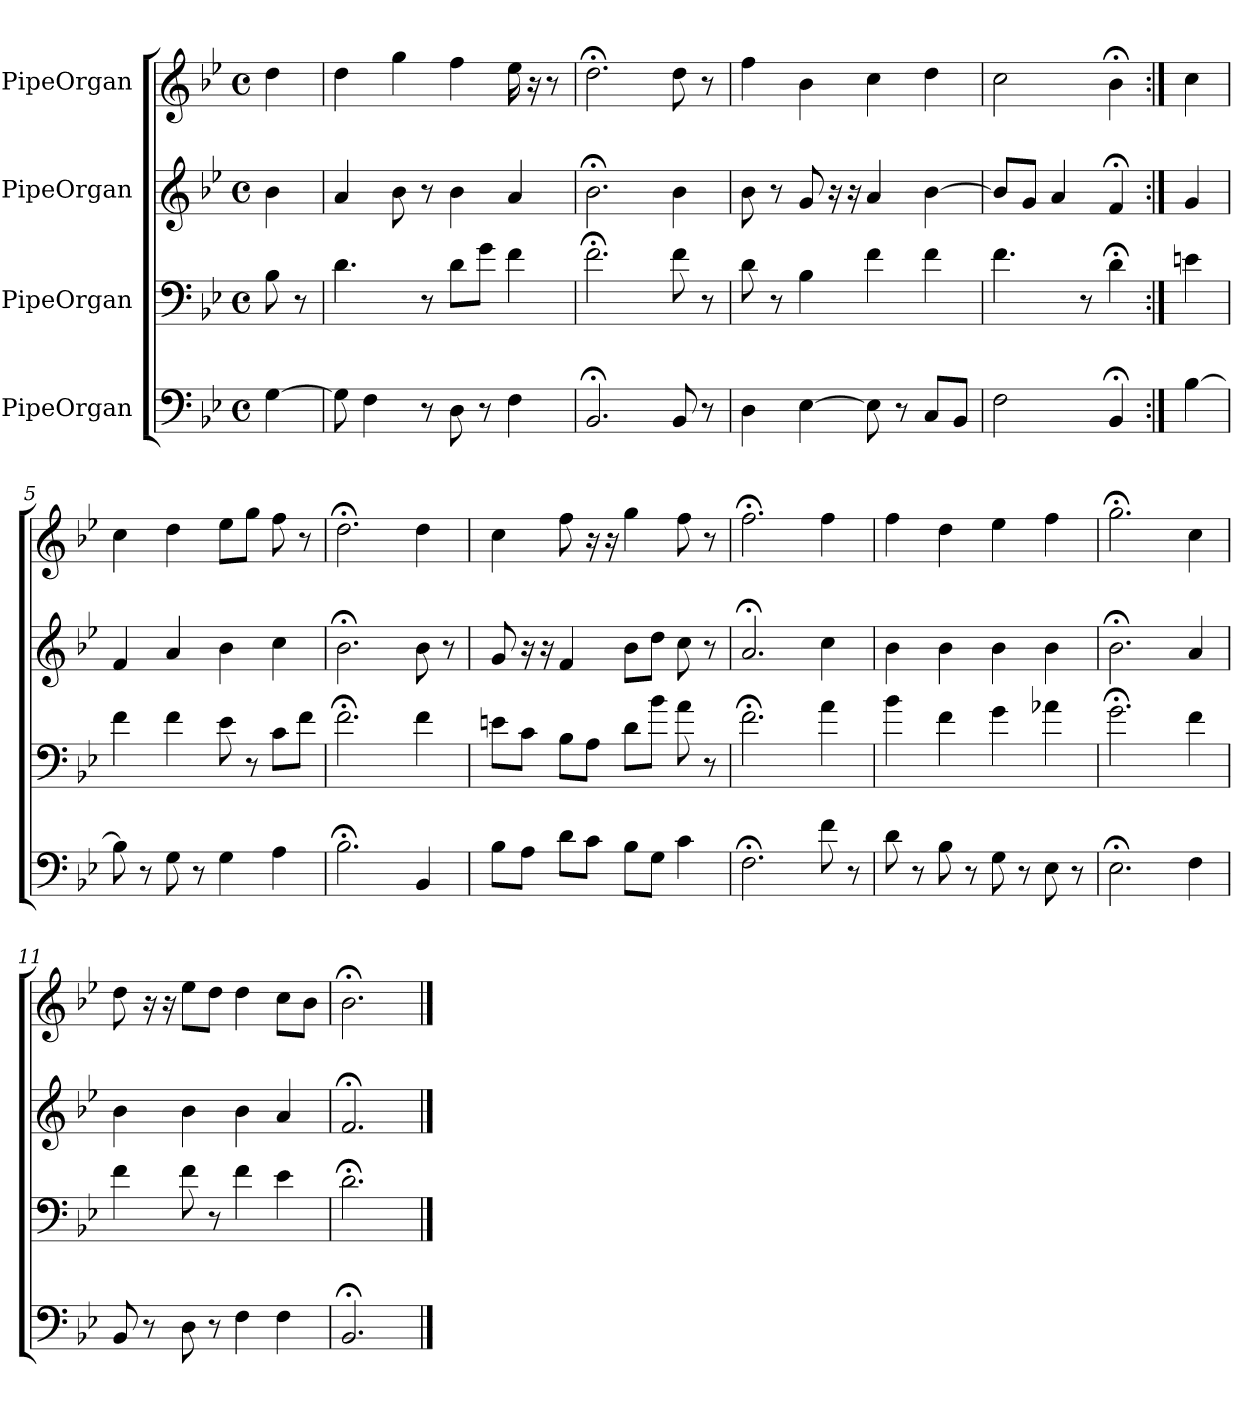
**kern	**kern	**kern	**kern
*part4	*part3	*part2	*part1
*staff4	*staff3	*staff2	*staff1
*I"PipeOrgan	*I"PipeOrgan	*I"PipeOrgan	*I"PipeOrgan
*clefF4	*clefF4	*clefG2	*clefG2
*k[b-e-]	*k[b-e-]	*k[b-e-]	*k[b-e-]
*B-:	*B-:	*B-:	*B-:
*M4/4	*M4/4	*M4/4	*M4/4
*met(c)	*met(c)	*met(c)	*met(c)
*MM56	*MM56	*MM56	*MM56
=	=	=	=
[4G	8B-	4b-	4dd
.	8r	.	.
=1	=1	=1	=1
8G]	4.d	4a	4dd
4F	.	.	.
.	.	8b-	4gg
8r	8r	8r	.
8D	8d\L	4b-	4ff
8r	8g\J	.	.
4F	4f	4a	16ee-
.	.	.	16r
.	.	.	8r
=2	=2	=2	=2
2.BB-;<	2.f;<	2.b-;<	2.dd;<
8BB-	8f	4b-	8dd
8r	8r	.	8r
=3	=3	=3	=3
4D	8d	8b-	4ff
.	8r	8r	.
[4E-	4B-	8g	4b-
.	.	16r	.
.	.	16r	.
8E-]	4f	4a	4cc
8r	.	.	.
8C/L	4f	[4b-	4dd
8BB-/J	.	.	.
=4	=4	=4	=4
2F	4.f	8b-/L]	2cc
.	.	8g/J	.
.	.	4a	.
.	8r	.	.
4BB-;<	4d;<	4f;<	4b-;<
=:|!	=:|!	=:|!	=:|!
[4B-	4en	4g	4cc
=5	=5	=5	=5
8B-]	4f	4f	4cc
8r	.	.	.
8G	4f	4a	4dd
8r	.	.	.
4G	8e-	4b-	8ee-\L
.	8r	.	8gg\J
4A	8c\L	4cc	8ff
.	8f\J	.	8r
=6	=6	=6	=6
2.B-;<	2.f;<	2.b-;<	2.dd;<
4BB-	4f	8b-	4dd
.	.	8r	.
=7	=7	=7	=7
8B-\L	8en\L	8g	4cc
8A\J	8c\J	16r	.
.	.	16r	.
8d\L	8B-\L	4f	8ff
8c\J	8A\J	.	16r
.	.	.	16r
8B-\L	8d\L	8b-\L	4gg
8G\J	8b-\J	8dd\J	.
4c	8a	8cc	8ff
.	8r	8r	8r
=8	=8	=8	=8
2.F;<	2.f;<	2.a;<	2.ff;<
8f	4a	4cc	4ff
8r	.	.	.
=9	=9	=9	=9
8d	4b-	4b-	4ff
8r	.	.	.
8B-	4f	4b-	4dd
8r	.	.	.
8G	4g	4b-	4ee-
8r	.	.	.
8E-	4a-X	4b-	4ff
8r	.	.	.
=10	=10	=10	=10
2.E-;<	2.g;<	2.b-;<	2.gg;<
4F	4f	4a	4cc
=11	=11	=11	=11
8BB-	4f	4b-	8dd
8r	.	.	16r
.	.	.	16r
8D	8f	4b-	8ee-\L
8r	8r	.	8dd\J
4F	4f	4b-	4dd
4F	4e-	4a	8cc\L
.	.	.	8b-\J
=12	=12	=12	=12
2.BB-;<	2.d;<	2.f;<	2.b-;<
==	==	==	==
*-	*-	*-	*-
